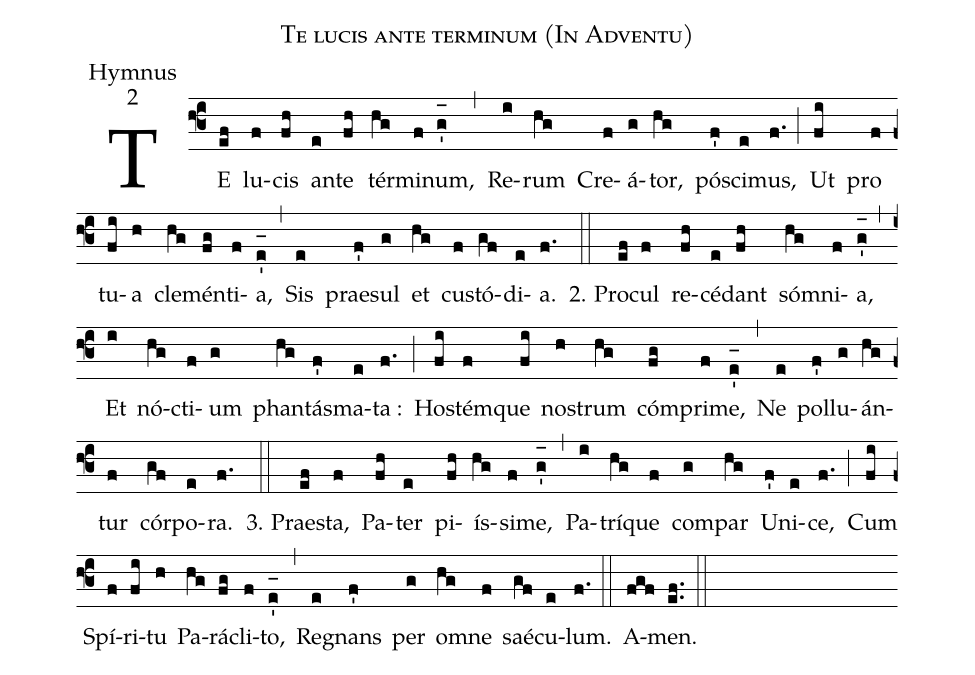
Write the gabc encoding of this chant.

name:Te lucis ante terminum (In Adventu);
office-part:Hymnus;
mode:2;
%%
(f3) TE(ef) lu(f)cis(fh) an(e)te(fh) tér(hg)mi(f)num,(g'_[oh:h]) (,) Re(i)rum(hg) Cre(f)á(g)tor,(hg) pó(f')sci(e)mus,(f.) (;) Ut(fi) pro(f) tu(fi)a(h) cle(hg)mén(fg)ti(f)a,(e'_[oh:h]) (,) Sis(e) prae(f')sul(g) et(hg) cu(f)stó(gf)di(e)a.(f.) (::)
2. Pro(ef)cul(f) re(fh)cé(e)dant(fh) só(hg)mni(f)a,(g'_[oh:h]) (,) Et(i) nó(hg)cti(f)um(g) phan(hg)tás(f')ma(e)ta :(f.) (;) Ho(fi)stém(f)que(fi) no(h)strum(hg) cóm(fg)pri(f)me,(e'_[oh:h]) (,) Ne(e) pol(f')lu(g)án(hg)tur(f) cór(gf)po(e)ra.(f.) (::)
3. Prae(ef)sta,(f) Pa(fh)ter(e) pi(fh)ís(hg)si(f)me,(g'_[oh:h]) (,) Pa(i)trí(hg)que(f) com(g)par(hg) U(f')ni(e)ce,(f.) (;) Cum(fi) Spí(f)ri(fi)tu(h) Pa(hg)rá(fg)cli(f)to,(e'_[oh:h]) (,) Re(e)gnans(f') per(g) o(hg)mne(f) saé(gf)cu(e)lum.(f.) (::)
A(fgf)men.(ef..) (::)
